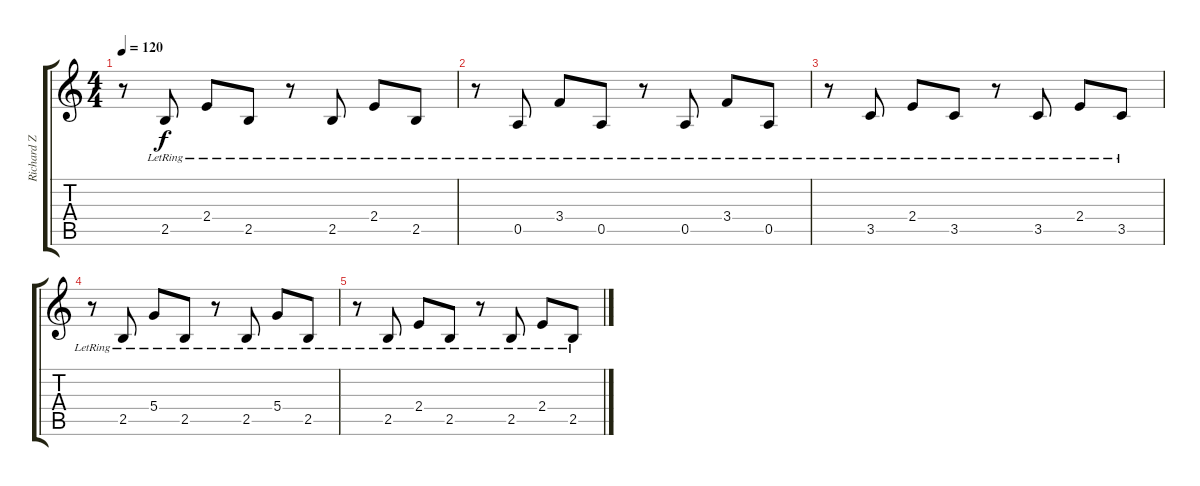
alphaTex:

\track ("Richard Z Kruspe Bernstein (1st Guitar)" "Richard Z ") {instrument acousticguitarsteel}
\staff {score tabs}
\tuning (E4 B3 G3 D3 A2 E2) {hide}
\ts (4 4)
\tempo 120
\clef g2
\ks c
r.8{dy f} 2.5{lr}.8 2.4{lr}.8 2.5{lr}.8 r.8 2.5{lr}.8 2.4{lr}.8 2.5{lr}.8 |
r.8 0.5{lr}.8 3.4{lr}.8 0.5{lr}.8 r.8 0.5{lr}.8 3.4{lr}.8 0.5{lr}.8 |
r.8 3.5{lr}.8 2.4{lr}.8 3.5{lr}.8 r.8 3.5{lr}.8 2.4{lr}.8 3.5{lr}.8 |
r.8 2.5{lr}.8 5.4{lr}.8 2.5{lr}.8 r.8 2.5{lr}.8 5.4{lr}.8 2.5{lr}.8 |
r.8 2.5{lr}.8 2.4{lr}.8 2.5{lr}.8 r.8 2.5{lr}.8 2.4{lr}.8 2.5{lr}.8
